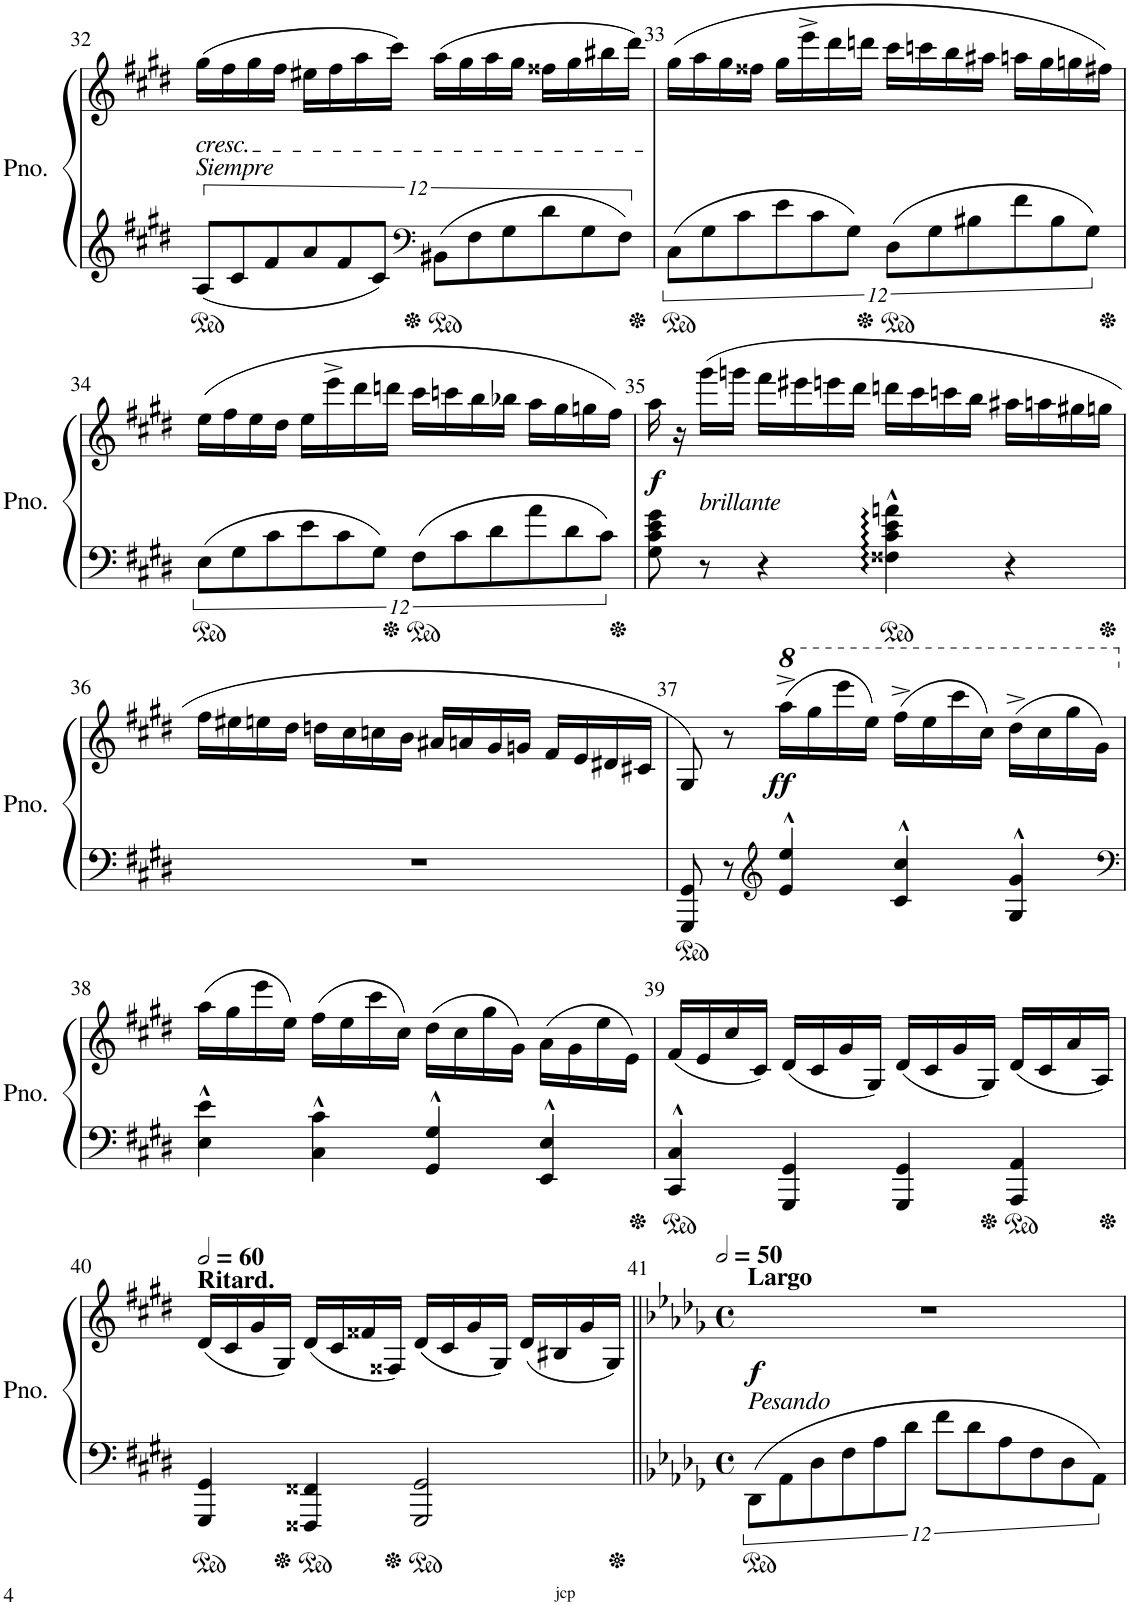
**kern	**kern	**dynam
*part1	*part1	*part1
*staff2	*staff1	*staff1/2
*I"Piano	*	*
*I'Pno.	*	*
!!LO:PB:g=z
*clefG2	*clefG2	*
*k[f#c#g#d#]	*k[f#c#g#d#]	*
*M2/2	*M2/2	*
*met(c|)	*met(c|)	*
=32	=32	=32
!	!LO:TX:b:i:t=Siempre	!
!	!LO:TX:b:i:t=cresc.	!
12A/L	(16gg#\LL	.
.	16ff#\	.
12c#/	.	.
.	16gg#\	.
12f#/	.	.
.	16ff#\JJ	.
12a/	16ee#X\LL	.
.	16ff#\	.
12f#/	.	.
.	16aa\	.
12c#/J	.	.
.	16ccc#\JJ)	.
*clefF4	*	*
12BB#X\L	(16aa\LL	.
.	16gg#\	.
12F#\	.	.
.	16aa\	.
12G#\	.	.
.	16gg#\JJ	.
12d#\	16ff##X\LL	.
.	16gg#\	.
12G#\	.	.
.	16bb#X\	.
12F#\J	.	.
.	16ddd#\JJ)	.
=33	=33	=33
12C#\L	(16gg#\LL	.
.	16aa\	.
12G#\	.	.
.	16gg#\	.
12c#\	.	.
.	16ff##X\JJ	.
12e\	16gg#\LL	.
.	16eee^\	.
12c#\	.	.
.	16ddd#\	.
12G#\J	.	.
.	16dddn\JJ	.
12D#\L	16ccc#\LL	.
.	16cccn\	.
12G#\	.	.
.	16bb\	.
12B#X\	.	.
.	16aa#X\JJ	.
12f#\	16aan\LL	.
.	16gg#\	.
12B#\	.	.
.	16ggn\	.
12G#\J	.	.
.	16ff#X\JJ)	.
!!LO:LB:g=z
=34	=34	=34
12E\L	(16ee\LL	.
.	16ff#\	.
12G#\	.	.
.	16ee\	.
12c#\	.	.
.	16dd#\JJ	.
12e\	16ee\LL	.
.	16eee^\	.
12c#\	.	.
.	16ddd#\	.
12G#\J	.	.
.	16dddn\JJ	.
12F#\L	16ccc#\LL	.
.	16cccn\	.
12c#\	.	.
.	16bb\	.
12d#\	.	.
.	16bb-X\JJ	.
12a\	16aa\LL	.
.	16gg#\	.
12d#\	.	.
.	16ggn\	.
12c#\J	.	.
.	16ff#\JJ)	.
=35	=35	=35
!	!	!LO:DY:b
8G#\ 8c#\ 8e\ 8g#\	16aa\	f
.	16r	.
!	!LO:TX:b:i:t=brillante	!
8r	(16ggg#\LL	.
.	16gggn\JJ	.
4r	16fff#\LL	.
.	16eee#X\	.
.	16eeen\	.
.	16ddd#\JJ	.
4F##X\^^ 4c#\^^ 4e\^^ 4an\^^	16dddn\LL	.
.	16ccc#\	.
.	16cccn\	.
.	16bb\JJ	.
4r	16aa#X\LL	.
.	16aan\	.
.	16gg#X\	.
.	16ggn\JJ	.
!!LO:LB:g=z
=36	=36	=36
1r	16ff#\LL	.
.	16ee#X\	.
.	16een\	.
.	16dd#\JJ	.
.	16ddn\LL	.
.	16cc#\	.
.	16ccn\	.
.	16b\JJ	.
.	16a#X/LL	.
.	16an/	.
.	16g#/	.
.	16gn/JJ	.
.	16f#/LL	.
.	16e/	.
.	16d#X/	.
.	16c#X/JJ	.
=37	=37	=37
8GGG#/ 8GG#/	8G#/)	.
8r	8r	.
*clefG2	*	*
*	*8va	*
!	!	!LO:DY:b
4e/^^ 4ee/^^	(16aaa^\LL	ff
.	16ggg#\	.
.	16eeee\	.
.	16eee\JJ)	.
4c#/^^ 4cc#/^^	(16fff#^\LL	.
.	16eee\	.
.	16cccc#\	.
.	16ccc#\JJ)	.
4G#/^^ 4g#/^^	(16ddd#^\LL	.
.	16ccc#\	.
.	16ggg#\	.
.	16gg#\JJ)	.
!!LO:LB:g=z
=38	=38	=38
*clefF4	*	*
*	*X8va	*
4E\^^ 4e\^^	(16aa\LL	.
.	16gg#\	.
.	16eee\	.
.	16ee\JJ)	.
4C#\^^ 4c#\^^	(16ff#\LL	.
.	16ee\	.
.	16ccc#\	.
.	16cc#\JJ)	.
4GG#/^^ 4G#/^^	(16dd#\LL	.
.	16cc#\	.
.	16gg#\	.
.	16g#\JJ)	.
4EE/^^ 4E/^^	(16a\LL	.
.	16g#\	.
.	16ee\	.
.	16e\JJ)	.
=39	=39	=39
4CC#/^^ 4C#/^^	(16f#/LL	.
.	16e/	.
.	16cc#/	.
.	16c#/JJ)	.
4GGG#/ 4GG#/	(16d#/LL	.
.	16c#/	.
.	16g#/	.
.	16G#/JJ)	.
4GGG#/ 4GG#/	(16d#/LL	.
.	16c#/	.
.	16g#/	.
.	16G#/JJ)	.
4AAA/ 4AA/	(16d#/LL	.
.	16c#/	.
.	16a/	.
.	16A/JJ)	.
!!LO:LB:g=z
=40	=40	=40
*	*MM120	*
!	!LO:TX:a:B:t=Ritard.	!
4GGG#/ 4GG#/	(16d#/LL	.
.	16c#/	.
.	16g#/	.
.	16G#/JJ)	.
4FFF##X/ 4FF##X/	(16d#/LL	.
.	16c#/	.
.	16f##X/	.
.	16F##X/JJ)	.
2GGG#/ 2GG#/	(16d#/LL	.
.	16c#/	.
.	16g#/	.
.	16G#/JJ)	.
.	(16d#/LL	.
.	16B#X/	.
.	16g#/	.
.	16G#/JJ)	.
=41||	=41||	=41||
*k[b-e-a-d-g-]	*k[b-e-a-d-g-]	*
*M4/4	*M4/4	*
*met(c)	*met(c)	*
*	*MM100	*
!	!LO:TX:b:i:t=Pesando	!
!	!LO:TX:a:B:t=Largo	!
!	!	!LO:DY:b
12DD-\L	1r	f
12AA-\	.	.
12D-\	.	.
12F\	.	.
12A-\	.	.
12d-\J	.	.
12f\L	.	.
12d-\	.	.
12A-\	.	.
12F\	.	.
12D-\	.	.
12AA-\J	.	.
=	=	=
*-	*-	*-
